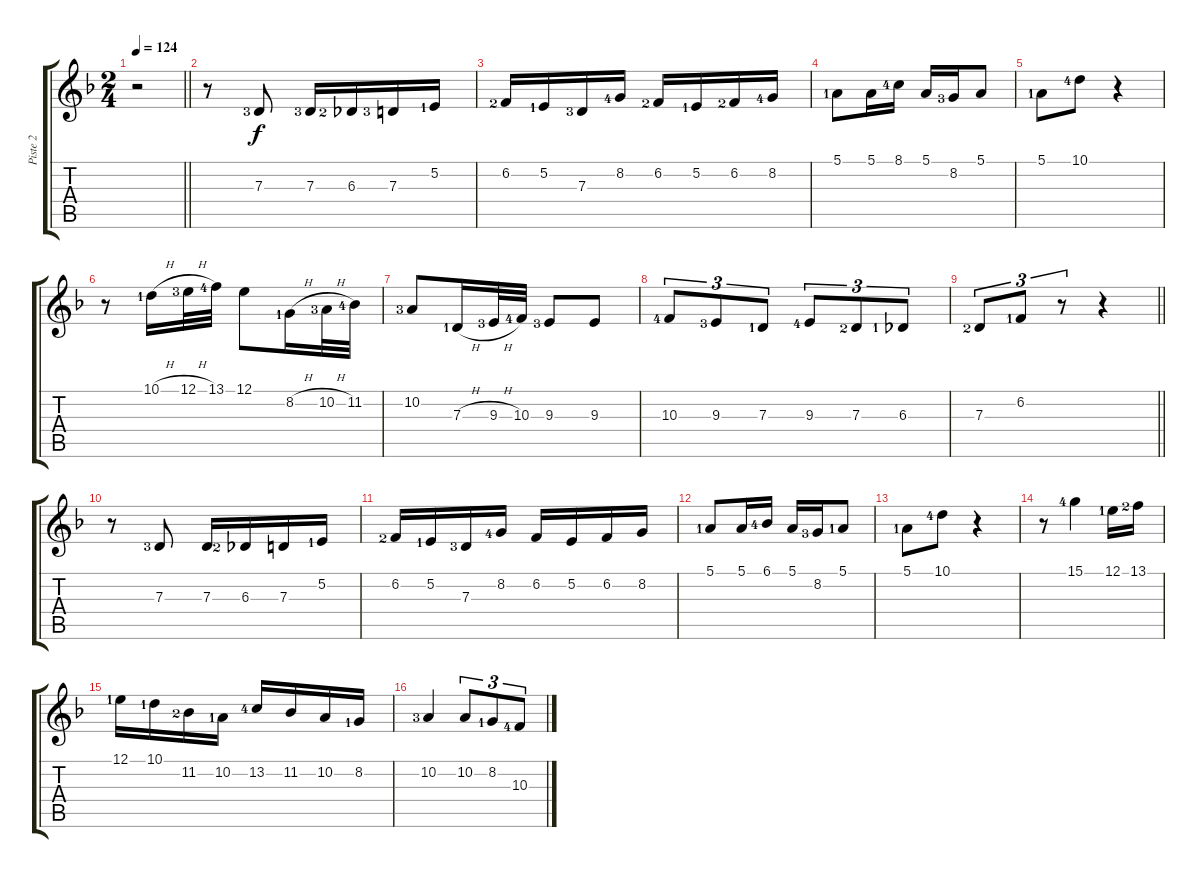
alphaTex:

\track ("Piste 2" "Piste 2") {instrument flute}
\staff {score tabs}
\tuning (E4 B3 G3 D3 A2 E2) {hide}
\ts (2 4)
\tempo 124
\clef g2
\barLineRight lightlight
\ks dminor
r.2{dy f} |
r.8{volume 13 balance 4 instrument flute} 7.3{lf 4}.8 7.3{lf 4}.16 6.3{lf 3}.16 7.3{lf 4}.16 5.2{lf 2}.16 |
6.2{lf 3}.16 5.2{lf 2}.16 7.3{lf 4}.16 8.2{lf 5}.16 6.2{lf 3}.16 5.2{lf 2}.16 6.2{lf 3}.16 8.2{lf 5}.16 |
5.1{lf 2}.8 5.1.16 8.1{lf 5}.16 5.1.16 8.2{lf 4}.16 5.1.8 |
5.1{lf 2}.8 10.1{lf 5}.8 r.4 |
r.8 10.1{h lf 2}.16 12.1{h lf 4}.32 13.1{lf 5}.32 12.1.8 8.2{h lf 2}.16 10.2{h lf 4}.32 11.2{lf 5}.32 |
10.2{lf 4}.8 7.3{h lf 2}.16 9.3{h lf 4}.32 10.3{lf 5}.32 9.3{lf 4}.8 9.3.8 |
10.3{lf 5}.8{tu (3 2)} 9.3{lf 4}.8{tu (3 2)} 7.3{lf 2}.8{tu (3 2)} 9.3{lf 5}.8{tu (3 2)} 7.3{lf 3}.8{tu (3 2)} 6.3{lf 2}.8{tu (3 2)} |
\barLineRight lightlight
7.3{lf 3}.8{tu (3 2)} 6.2{lf 2}.8{tu (3 2)} r.8{tu (3 2)} r.4 |
r.8 7.3{lf 4}.8 7.3.16 6.3{lf 3}.16 7.3.16 5.2{lf 2}.16 |
6.2{lf 3}.16 5.2{lf 2}.16 7.3{lf 4}.16 8.2{lf 5}.16 6.2.16 5.2.16 6.2.16 8.2.16 |
5.1{lf 2}.8 5.1.16 6.1{lf 5}.16 5.1.16 8.2{lf 4}.16 5.1{lf 2}.8 |
5.1{lf 2}.8 10.1{lf 5}.8 r.4 |
r.8 15.1{lf 5}.4 12.1{lf 2}.16 13.1{lf 3}.16 |
12.1{lf 2}.16 10.1{lf 2}.16 11.2{lf 3}.16 10.2{lf 2}.16 13.2{lf 5}.16 11.2.16 10.2.16 8.2{lf 2}.16 |
10.2{lf 4}.4 10.2.8{tu (3 2)} 8.2{lf 2}.8{tu (3 2)} 10.3{lf 5}.8{tu (3 2)}
